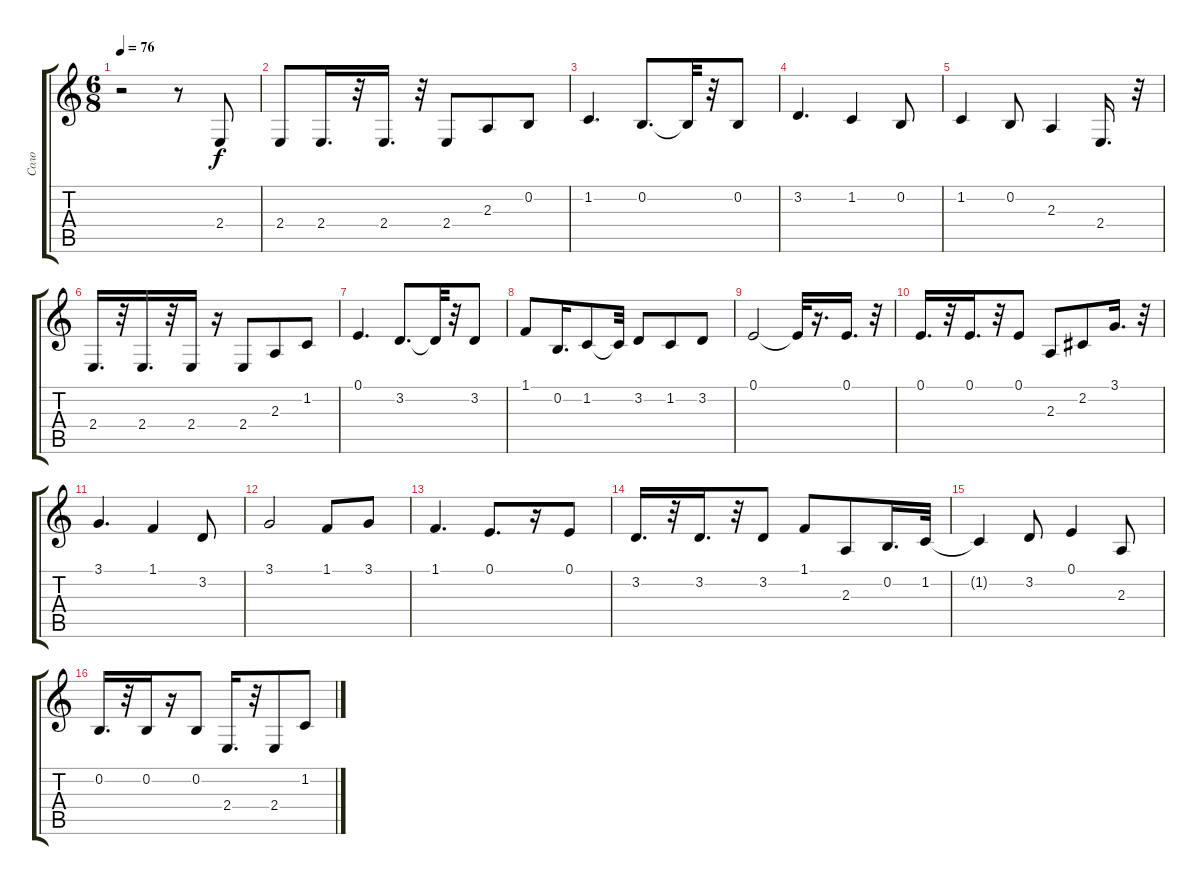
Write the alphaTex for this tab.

\track ("Соло" "Соло") {instrument flute}
\staff {score tabs}
\tuning (E4 B3 G3 D3 A2 E2) {hide}
\ts (6 8)
\tempo 76
\clef g2
\ks c
r.2{dy f} r.8 2.4.8 |
2.4.8 2.4.16{d} r.32 2.4.16{d} r.32 2.4.8 2.3.8 0.2.8 |
1.2.4{d} 0.2.8{d} 0.2{t}.32 r.32 0.2.8 |
3.2.4{d} 1.2.4 0.2.8 |
1.2.4 0.2.8 2.3.4 2.4.16{d} r.32 |
2.4.16{d} r.32 2.4.16{d} r.32 2.4.16 r.16 2.4.8 2.3.8 1.2.8 |
0.1.4{d} 3.2.8{d} 3.2{t}.32 r.32 3.2.8 |
1.1.8 0.2.16{d} 1.2.8 1.2{t}.32 3.2.8 1.2.8 3.2.8 |
0.1.2 0.1{t}.32 r.16{d} 0.1.16{d} r.32 |
0.1.16{d} r.32 0.1.16{d} r.32 0.1.8 2.3.8 2.2.8 3.1.16{d} r.32 |
3.1.4{d} 1.1.4 3.2.8 |
3.1.2 1.1.8 3.1.8 |
1.1.4{d} 0.1.8{d} r.16 0.1.8 |
3.2.16{d} r.32 3.2.16{d} r.32 3.2.8 1.1.8 2.3.8 0.2.16{d} 1.2.32 |
1.2{t}.4 3.2.8 0.1.4 2.3.8 |
0.2.16{d} r.32 0.2.16 r.16 0.2.8 2.4.16{d} r.32 2.4.8 1.2.8
